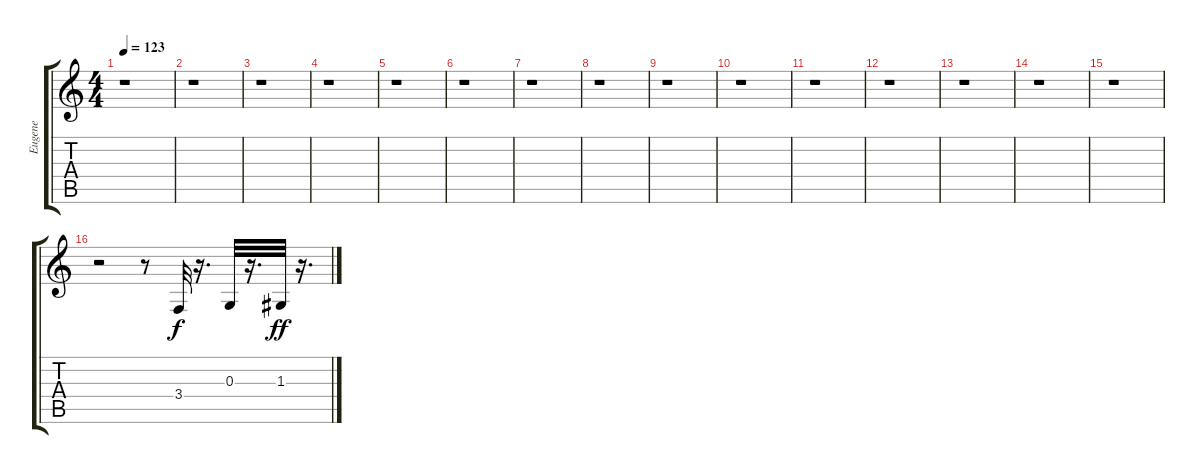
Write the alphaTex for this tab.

\track ("Eugene" "Eugene") {instrument trombone}
\staff {score tabs}
\tuning (E4 B3 G3 D3 A2 E2) {hide}
\ts (4 4)
\tempo 123
\clef g2
\ks c
r.1{dy f} |
r.1 |
r.1 |
r.1 |
r.1 |
r.1 |
r.1 |
r.1 |
r.1 |
r.1 |
r.1 |
r.1 |
r.1 |
r.1 |
r.1 |
r.2 r.8 3.4.32 r.16{d} 0.3.32 r.16{d} 1.3.32{dy ff} r.16{d}
